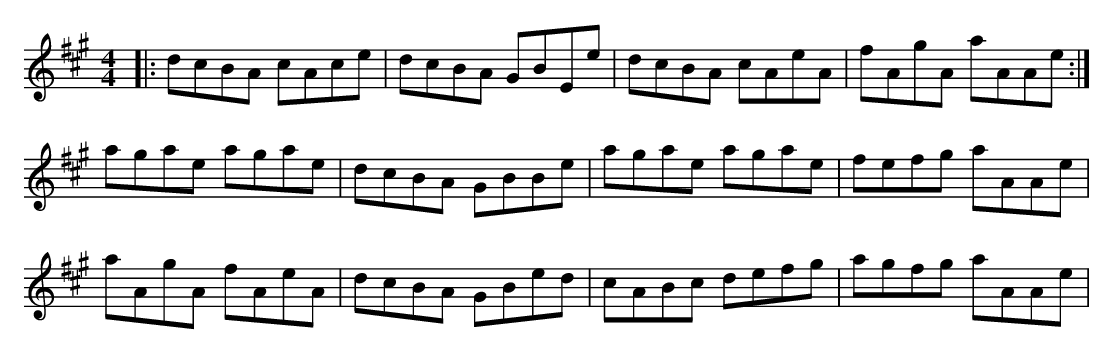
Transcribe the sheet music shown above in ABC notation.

X:1
M:4/4
K:A
|:dcBA cAce|dcBA GBEe|dcBA cAeA|fAgA aAAe:|
agae agae|dcBA GBBe|agae agae|fefg aAAe|
aAgA fAeA|dcBA GBed|cABc defg|agfg aAAe|
